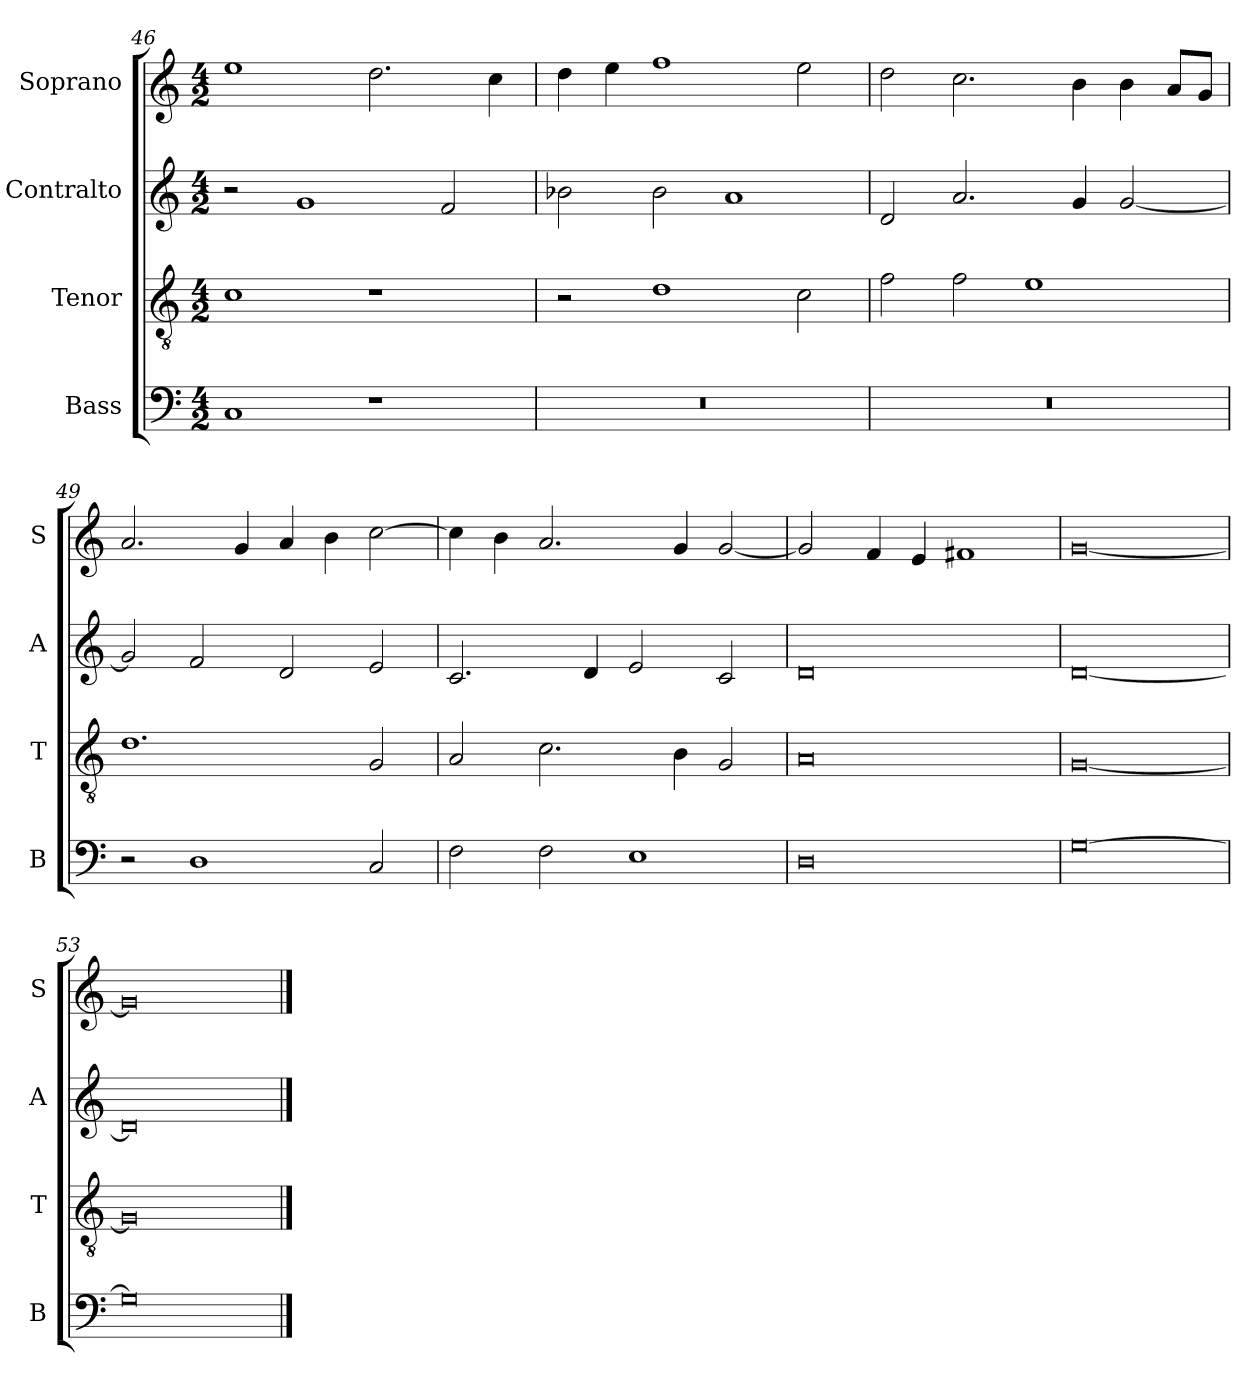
**kern	**kern	**kern	**kern
*part4	*part3	*part2	*part1
*staff4	*staff3	*staff2	*staff1
*I"Bass	*I"Tenor	*I"Contralto	*I"Soprano
*I'B	*I'T	*I'A	*I'S
*clefF4	*clefGv2	*clefG2	*clefG2
*k[]	*k[]	*k[]	*k[]
*G:mix	*G:mix	*G:mix	*G:mix
*M4/2	*M4/2	*M4/2	*M4/2
=46	=46	=46	=46
1C	1c	2r	1ee
.	.	1g	.
1r	1r	.	2.dd
.	.	2f	.
.	.	.	4cc
=47	=47	=47	=47
0r	2r	2b-X	4dd
.	.	.	4ee
.	1d	2b-	1ff
.	.	1a	.
.	2c	.	2ee
=48	=48	=48	=48
0r	2f	2d	2dd
.	2f	2.a	2.cc
.	1e	.	.
.	.	4g	4b
.	.	[2g	4b
.	.	.	8a/L
.	.	.	8g/J
=49	=49	=49	=49
2r	1.d	2g]	2.a
1D	.	2f	.
.	.	.	4g
.	.	2d	4a
.	.	.	4b
2C	2G	2e	[2cc
=50	=50	=50	=50
2F	2A	2.c	4cc]
.	.	.	4b
2F	2.c	.	2.a
.	.	4d	.
1E	.	2e	.
.	4B	.	4g
.	2G	2c	[2g
=51	=51	=51	=51
0D	0A	0d	2g]
.	.	.	4f
.	.	.	4e
.	.	.	1f#X
=52	=52	=52	=52
[0G	[0G	[0d	[0g
=53	=53	=53	=53
0G]	0G]	0d]	0g]
==	==	==	==
*-	*-	*-	*-
